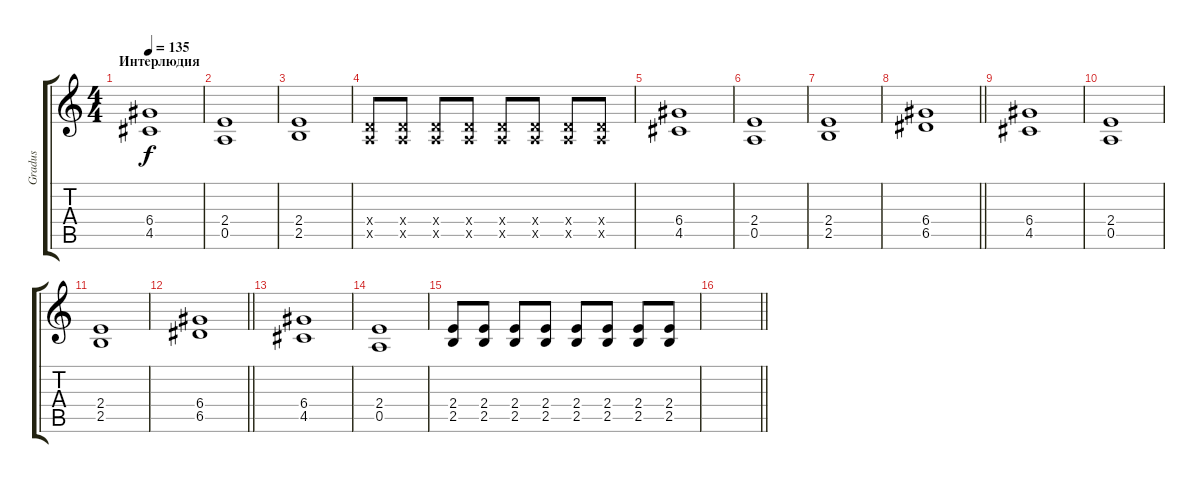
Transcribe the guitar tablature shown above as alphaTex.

\track ("Gradus" "Gradus") {instrument distortionguitar}
\staff {score tabs}
\tuning (E4 B3 G3 D3 A2 E2) {hide}
\ts (4 4)
\section ("" "Интерлюдия")
\tempo 135
\clef g2
\ks c
(6.4 4.5).1{dy f} |
(2.4 0.5).1 |
(2.4 2.5).1 |
(0.4{x} 0.5{x}).8 (0.4{x} 0.5{x}).8 (0.4{x} 0.5{x}).8 (0.4{x} 0.5{x}).8 (0.4{x} 0.5{x}).8 (0.4{x} 0.5{x}).8 (0.4{x} 0.5{x}).8 (0.4{x} 0.5{x}).8 |
(6.4 4.5).1 |
(2.4 0.5).1 |
(2.4 2.5).1 |
\barLineRight lightlight
(6.4 6.5).1 |
(6.4 4.5).1 |
(2.4 0.5).1 |
(2.4 2.5).1 |
\barLineRight lightlight
(6.4 6.5).1 |
(6.4 4.5).1 |
(2.4 0.5).1 |
(2.4 2.5).8 (2.4 2.5).8 (2.4 2.5).8 (2.4 2.5).8 (2.4 2.5).8 (2.4 2.5).8 (2.4 2.5).8 (2.4 2.5).8 |
\barLineRight lightlight
